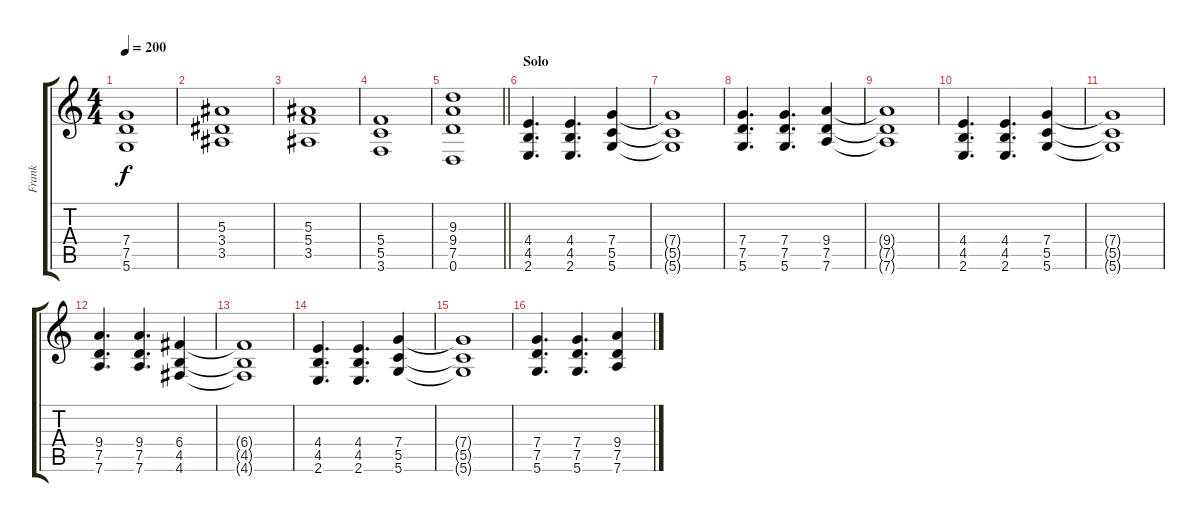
\track ("Frank" "Frank") {instrument electricguitarclean}
\staff {score tabs}
\tuning (D4 A3 F3 C3 G2 D2) {hide}
\ts (4 4)
\tempo 200
\clef g2
\ks c
(7.4 7.5 5.6).1{dy f} |
(5.3 3.4 3.5).1 |
(5.3 5.4 3.5).1 |
(5.4 5.5 3.6).1 |
\barLineRight lightlight
(9.3 9.4 7.5 0.6).1 |
\section ("" "Solo")
(4.4 4.5 2.6).4{d} (4.4 4.5 2.6).4{d} (7.4 5.5 5.6).4 |
(7.4{t} 5.5{t} 5.6{t}).1 |
(7.4 7.5 5.6).4{d} (7.4 7.5 5.6).4{d} (9.4 7.5 7.6).4 |
(9.4{t} 7.5{t} 7.6{t}).1 |
(4.4 4.5 2.6).4{d} (4.4 4.5 2.6).4{d} (7.4 5.5 5.6).4 |
(7.4{t} 5.5{t} 5.6{t}).1 |
(9.4 7.5 7.6).4{d} (9.4 7.5 7.6).4{d} (6.4 4.5 4.6).4 |
(6.4{t} 4.5{t} 4.6{t}).1 |
(4.4 4.5 2.6).4{d} (4.4 4.5 2.6).4{d} (7.4 5.5 5.6).4 |
(7.4{t} 5.5{t} 5.6{t}).1 |
(7.4 7.5 5.6).4{d} (7.4 7.5 5.6).4{d} (9.4 7.5 7.6).4
